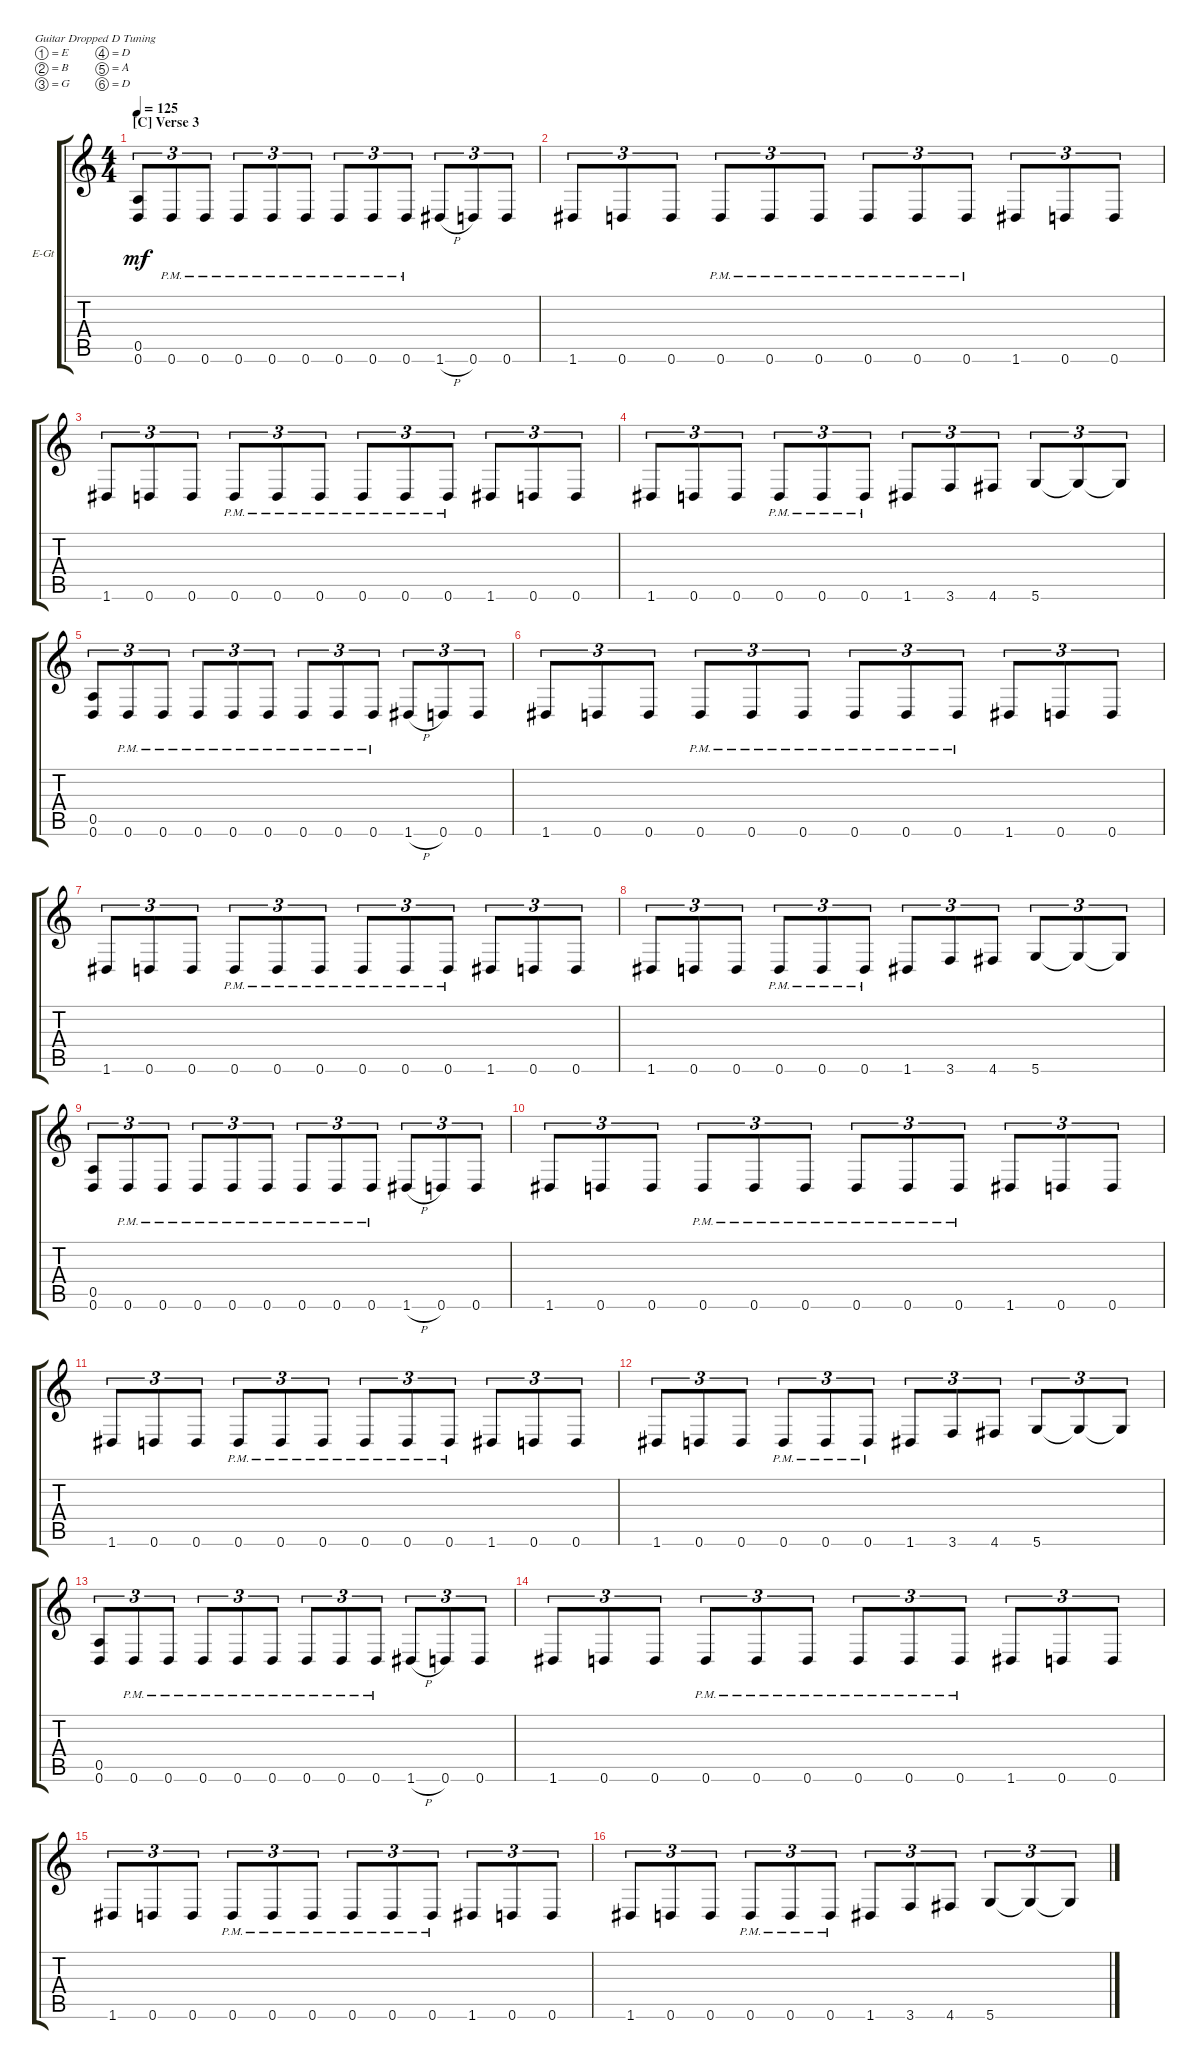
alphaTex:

\defaultSystemsLayout 4
\bracketExtendMode groupsimilarinstruments
\firstSystemTrackNameOrientation horizontal
\otherSystemsTrackNameOrientation horizontal
\track ("Rythem 2" "E-Gt") {instrument distortionguitar}
\staff {score tabs}
\tuning (E4 B3 G3 D3 A2 D2)
\ts (4 4)
\section ("C" "Verse 3")
\tempo 125
\clef g2
\scale
0.333333
\ks c
(0.6 0.5).8{tu (3 2) dy mf} 0.6{pm}.8{tu (3 2)} 0.6{pm}.8{tu (3 2)} 0.6{pm}.8{tu (3 2)} 0.6{pm}.8{tu (3 2)} 0.6{pm}.8{tu (3 2)} 0.6{pm}.8{tu (3 2)} 0.6{pm}.8{tu (3 2)} 0.6{pm}.8{tu (3 2)} 1.6{h}.8{tu (3 2)} 0.6.8{tu (3 2)} 0.6.8{tu (3 2)} |
\scale
0.333333 1.6.8{tu (3 2)} 0.6.8{tu (3 2)} 0.6.8{tu (3 2)} 0.6{pm}.8{tu (3 2)} 0.6{pm}.8{tu (3 2)} 0.6{pm}.8{tu (3 2)} 0.6{pm}.8{tu (3 2)} 0.6{pm}.8{tu (3 2)} 0.6{pm}.8{tu (3 2)} 1.6.8{tu (3 2)} 0.6.8{tu (3 2)} 0.6.8{tu (3 2)} |
\scale
0.333333 1.6.8{tu (3 2)} 0.6.8{tu (3 2)} 0.6.8{tu (3 2)} 0.6{pm}.8{tu (3 2)} 0.6{pm}.8{tu (3 2)} 0.6{pm}.8{tu (3 2)} 0.6{pm}.8{tu (3 2)} 0.6{pm}.8{tu (3 2)} 0.6{pm}.8{tu (3 2)} 1.6.8{tu (3 2)} 0.6.8{tu (3 2)} 0.6.8{tu (3 2)} |
\scale
0.333333 1.6.8{tu (3 2)} 0.6.8{tu (3 2)} 0.6.8{tu (3 2)} 0.6{pm}.8{tu (3 2)} 0.6{pm}.8{tu (3 2)} 0.6{pm}.8{tu (3 2)} 1.6.8{tu (3 2)} 3.6.8{tu (3 2)} 4.6.8{tu (3 2)} 5.6.8{tu (3 2)} 5.6{t}.8{tu (3 2)} 5.6{t}.8{tu (3 2)} |
\scale
0.333333 (0.6 0.5).8{tu (3 2)} 0.6{pm}.8{tu (3 2)} 0.6{pm}.8{tu (3 2)} 0.6{pm}.8{tu (3 2)} 0.6{pm}.8{tu (3 2)} 0.6{pm}.8{tu (3 2)} 0.6{pm}.8{tu (3 2)} 0.6{pm}.8{tu (3 2)} 0.6{pm}.8{tu (3 2)} 1.6{h}.8{tu (3 2)} 0.6.8{tu (3 2)} 0.6.8{tu (3 2)} |
\scale
0.333333 1.6.8{tu (3 2)} 0.6.8{tu (3 2)} 0.6.8{tu (3 2)} 0.6{pm}.8{tu (3 2)} 0.6{pm}.8{tu (3 2)} 0.6{pm}.8{tu (3 2)} 0.6{pm}.8{tu (3 2)} 0.6{pm}.8{tu (3 2)} 0.6{pm}.8{tu (3 2)} 1.6.8{tu (3 2)} 0.6.8{tu (3 2)} 0.6.8{tu (3 2)} |
\scale
0.333333 1.6.8{tu (3 2)} 0.6.8{tu (3 2)} 0.6.8{tu (3 2)} 0.6{pm}.8{tu (3 2)} 0.6{pm}.8{tu (3 2)} 0.6{pm}.8{tu (3 2)} 0.6{pm}.8{tu (3 2)} 0.6{pm}.8{tu (3 2)} 0.6{pm}.8{tu (3 2)} 1.6.8{tu (3 2)} 0.6.8{tu (3 2)} 0.6.8{tu (3 2)} |
\scale
0.333333 1.6.8{tu (3 2)} 0.6.8{tu (3 2)} 0.6.8{tu (3 2)} 0.6{pm}.8{tu (3 2)} 0.6{pm}.8{tu (3 2)} 0.6{pm}.8{tu (3 2)} 1.6.8{tu (3 2)} 3.6.8{tu (3 2)} 4.6.8{tu (3 2)} 5.6.8{tu (3 2)} 5.6{t}.8{tu (3 2)} 5.6{t}.8{tu (3 2)} |
\scale
0.333333 (0.6 0.5).8{tu (3 2)} 0.6{pm}.8{tu (3 2)} 0.6{pm}.8{tu (3 2)} 0.6{pm}.8{tu (3 2)} 0.6{pm}.8{tu (3 2)} 0.6{pm}.8{tu (3 2)} 0.6{pm}.8{tu (3 2)} 0.6{pm}.8{tu (3 2)} 0.6{pm}.8{tu (3 2)} 1.6{h}.8{tu (3 2)} 0.6.8{tu (3 2)} 0.6.8{tu (3 2)} |
\scale
0.333333 1.6.8{tu (3 2)} 0.6.8{tu (3 2)} 0.6.8{tu (3 2)} 0.6{pm}.8{tu (3 2)} 0.6{pm}.8{tu (3 2)} 0.6{pm}.8{tu (3 2)} 0.6{pm}.8{tu (3 2)} 0.6{pm}.8{tu (3 2)} 0.6{pm}.8{tu (3 2)} 1.6.8{tu (3 2)} 0.6.8{tu (3 2)} 0.6.8{tu (3 2)} |
\scale
0.333333 1.6.8{tu (3 2)} 0.6.8{tu (3 2)} 0.6.8{tu (3 2)} 0.6{pm}.8{tu (3 2)} 0.6{pm}.8{tu (3 2)} 0.6{pm}.8{tu (3 2)} 0.6{pm}.8{tu (3 2)} 0.6{pm}.8{tu (3 2)} 0.6{pm}.8{tu (3 2)} 1.6.8{tu (3 2)} 0.6.8{tu (3 2)} 0.6.8{tu (3 2)} |
\scale
0.333333 1.6.8{tu (3 2)} 0.6.8{tu (3 2)} 0.6.8{tu (3 2)} 0.6{pm}.8{tu (3 2)} 0.6{pm}.8{tu (3 2)} 0.6{pm}.8{tu (3 2)} 1.6.8{tu (3 2)} 3.6.8{tu (3 2)} 4.6.8{tu (3 2)} 5.6.8{tu (3 2)} 5.6{t}.8{tu (3 2)} 5.6{t}.8{tu (3 2)} |
\scale
0.333333 (0.6 0.5).8{tu (3 2)} 0.6{pm}.8{tu (3 2)} 0.6{pm}.8{tu (3 2)} 0.6{pm}.8{tu (3 2)} 0.6{pm}.8{tu (3 2)} 0.6{pm}.8{tu (3 2)} 0.6{pm}.8{tu (3 2)} 0.6{pm}.8{tu (3 2)} 0.6{pm}.8{tu (3 2)} 1.6{h}.8{tu (3 2)} 0.6.8{tu (3 2)} 0.6.8{tu (3 2)} |
\scale
0.333333 1.6.8{tu (3 2)} 0.6.8{tu (3 2)} 0.6.8{tu (3 2)} 0.6{pm}.8{tu (3 2)} 0.6{pm}.8{tu (3 2)} 0.6{pm}.8{tu (3 2)} 0.6{pm}.8{tu (3 2)} 0.6{pm}.8{tu (3 2)} 0.6{pm}.8{tu (3 2)} 1.6.8{tu (3 2)} 0.6.8{tu (3 2)} 0.6.8{tu (3 2)} |
\scale
0.333333 1.6.8{tu (3 2)} 0.6.8{tu (3 2)} 0.6.8{tu (3 2)} 0.6{pm}.8{tu (3 2)} 0.6{pm}.8{tu (3 2)} 0.6{pm}.8{tu (3 2)} 0.6{pm}.8{tu (3 2)} 0.6{pm}.8{tu (3 2)} 0.6{pm}.8{tu (3 2)} 1.6.8{tu (3 2)} 0.6.8{tu (3 2)} 0.6.8{tu (3 2)} |
\scale
0.333333 1.6.8{tu (3 2)} 0.6.8{tu (3 2)} 0.6.8{tu (3 2)} 0.6{pm}.8{tu (3 2)} 0.6{pm}.8{tu (3 2)} 0.6{pm}.8{tu (3 2)} 1.6.8{tu (3 2)} 3.6.8{tu (3 2)} 4.6.8{tu (3 2)} 5.6.8{tu (3 2)} 5.6{t}.8{tu (3 2)} 5.6{t}.8{tu (3 2)}
